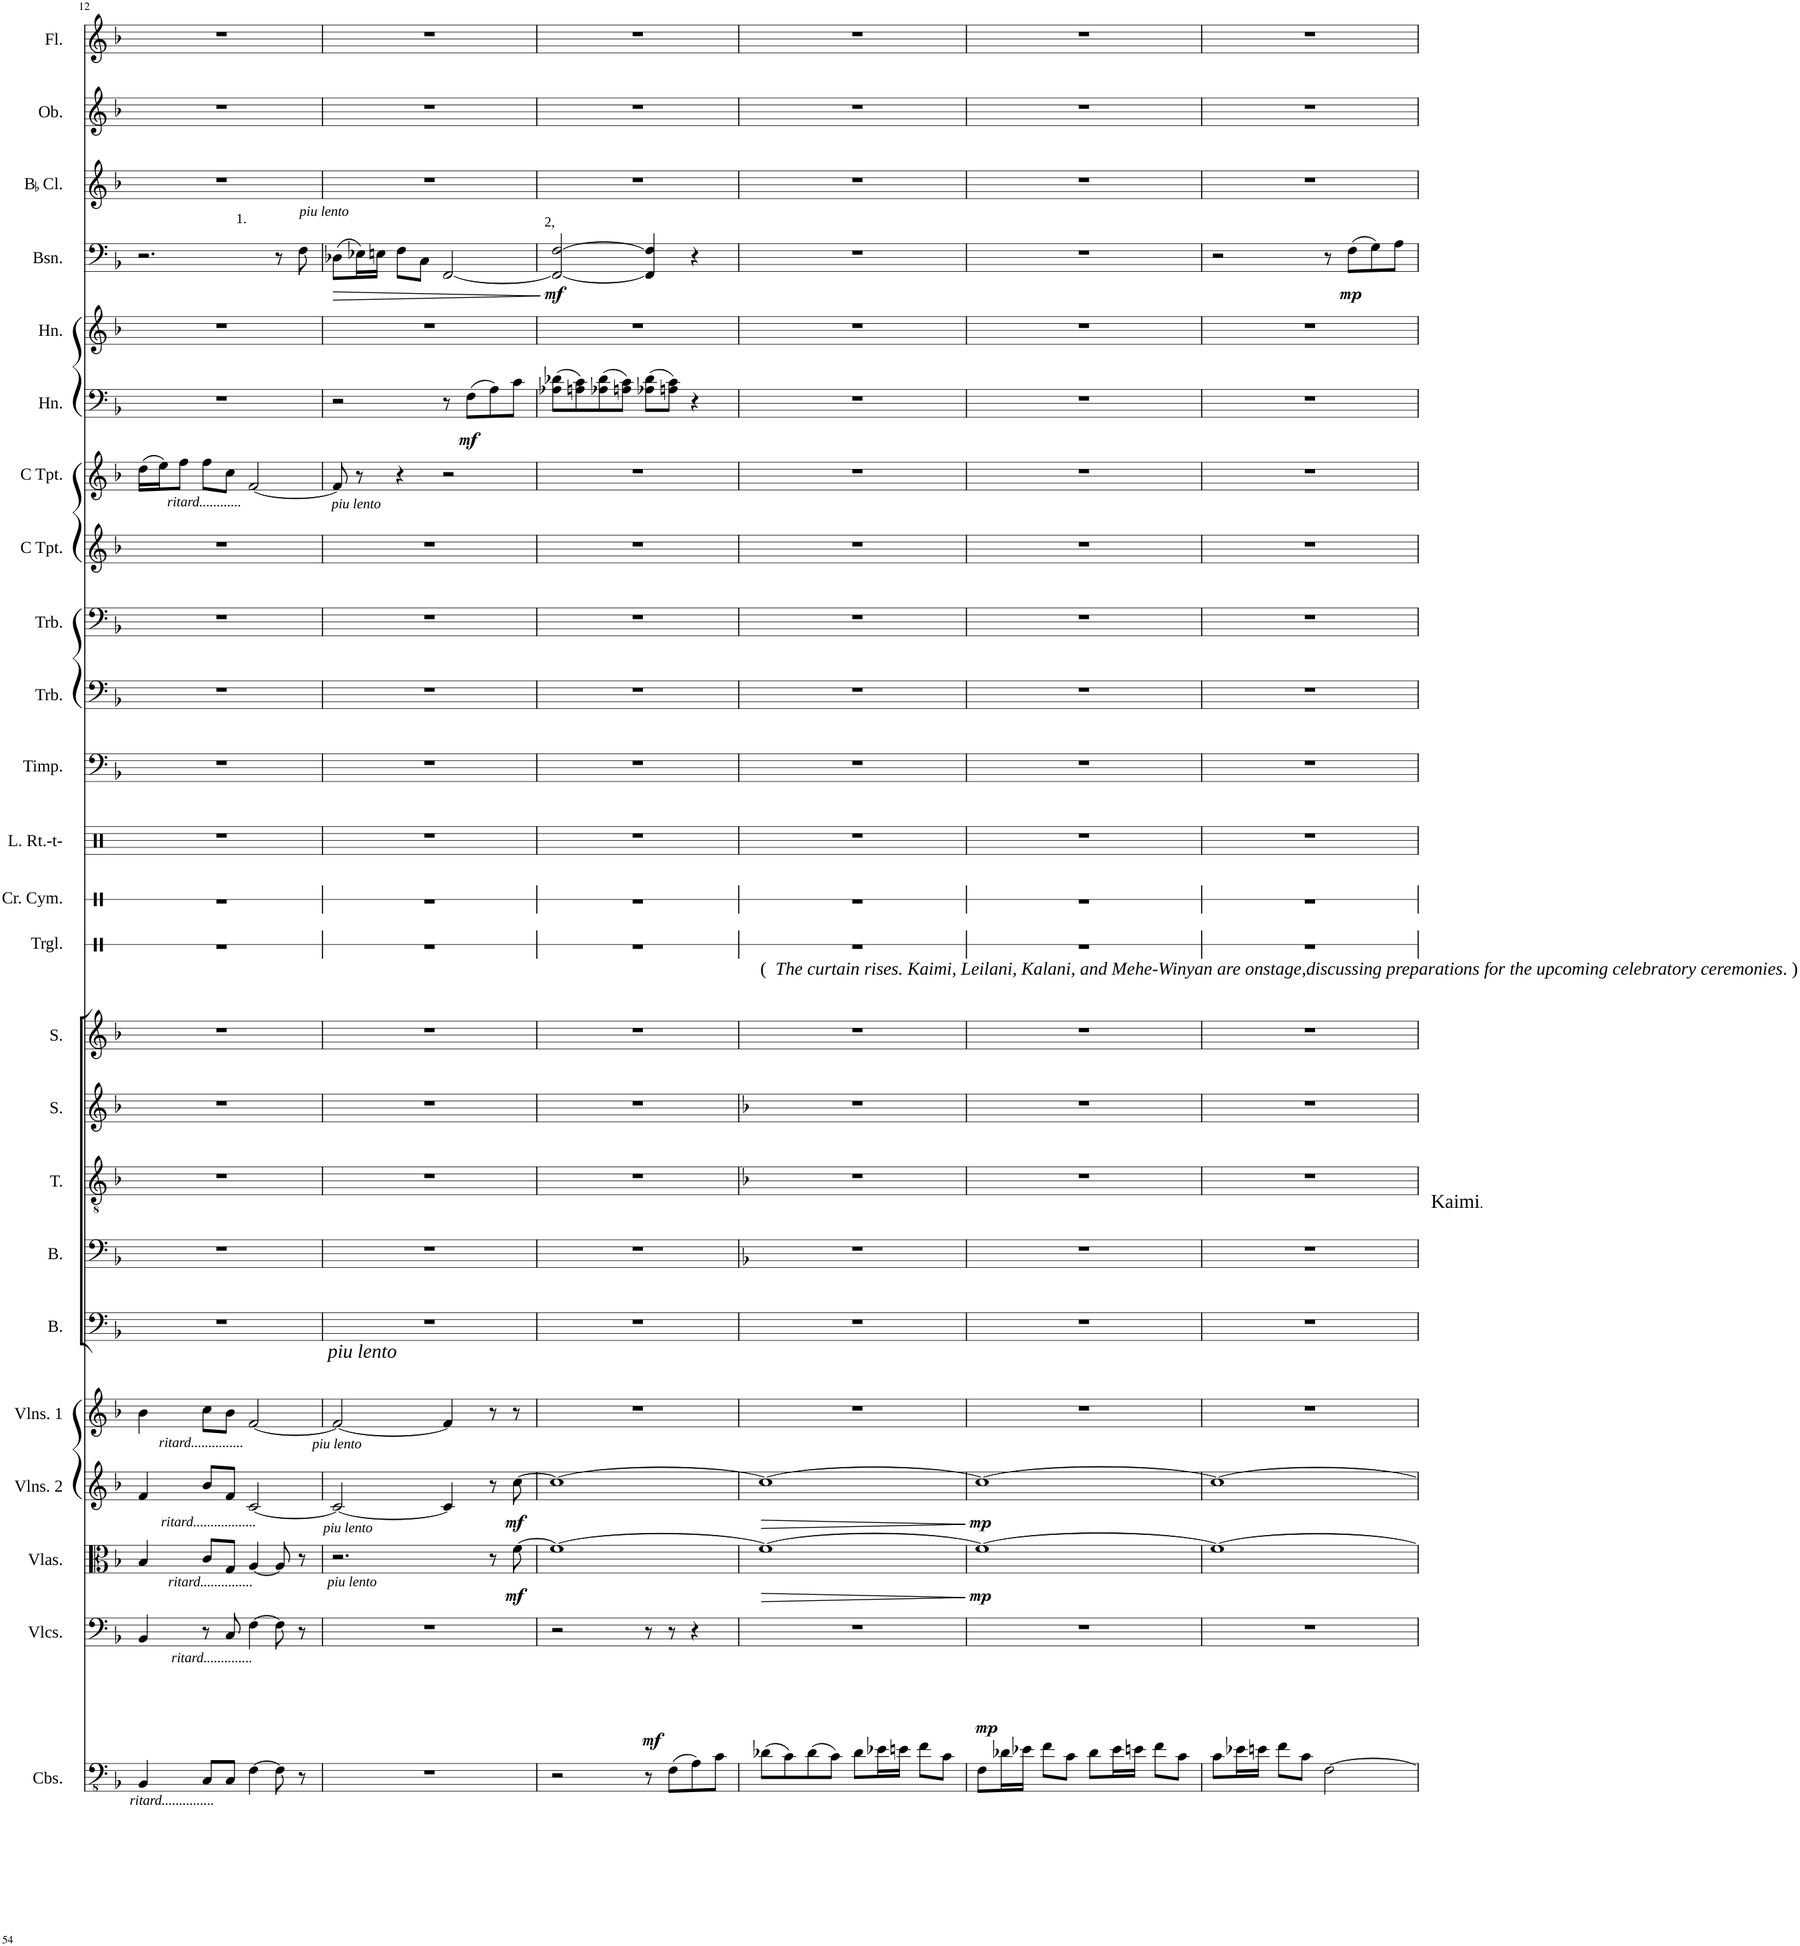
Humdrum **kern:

**kern	**kern	**dynam	**kern	**dynam	**kern	**dynam	**kern	**kern	**kern	**kern	**kern	**kern	**kern	**kern	**kern	**kern	**kern	**kern	**kern	**kern	**kern	**dynam	**kern	**kern	**dynam	**kern	**kern	**kern
*part24	*part23	*part23	*part22	*part22	*part21	*part21	*part20	*part19	*part18	*part17	*part16	*part15	*part14	*part13	*part12	*part11	*part10	*part9	*part8	*part7	*part6	*part6	*part5	*part4	*part4	*part3	*part2	*part1
*staff24	*staff23	*staff23	*staff22	*staff22	*staff21	*staff21	*staff20	*staff19	*staff18	*staff17	*staff16	*staff15	*staff14	*staff13	*staff12	*staff11	*staff10	*staff9	*staff8	*staff7	*staff6	*staff6	*staff5	*staff4	*staff4	*staff3	*staff2	*staff1
*I"Contrabasses	*I"Violoncellos	*	*I"Violas	*	*I"Violins 2	*	*I"Violins 1	*I"Bass	*I"Bass	*I"Tenor	*I"Soprano	*I"Soprano	*I"Triangle	*I"Crash Cymbal	*I"Low Roto-toms	*I"Timpani	*I"Trombone	*I"Trombone	*I"C Trumpet	*I"C Trumpet	*I"Horn	*	*I"Horn	*I"Bassoon	*	*I"BaccidentalFlat Clarinet	*I"Oboe	*I"Flute
*I'Cbs.	*I'Vlcs.	*	*I'Vlas.	*	*I'Vlns. 2	*	*I'Vlns. 1	*I'B.	*I'B.	*I'T.	*I'S.	*I'S.	*I'Trgl.	*I'Cr. Cym.	*I'L. Rt.-t-	*I'Timp.	*I'Trb.	*I'Trb.	*I'C Tpt.	*I'C Tpt.	*I'Hn.	*	*I'Hn.	*I'Bsn.	*	*I'BaccidentalFlat Cl.	*I'Ob.	*I'Fl.
!!LO:PB:g=z
*clefFv4	*clefF4	*	*clefC3	*	*clefG2	*	*clefG2	*clefF4	*clefF4	*clefGv2	*clefG2	*clefG2	*clefX	*clefX	*clefX	*clefF4	*clefF4	*clefF4	*clefG2	*clefG2	*clefF4	*	*clefG2	*clefF4	*	*clefG2	*clefG2	*clefG2
*	*	*	*	*	*	*	*	*	*	*	*	*	*	*	*	*	*	*	*	*	*ITrd4c7	*	*ITrd4c7	*	*	*ITrd1c2	*	*
*k[b-]	*k[b-]	*	*k[b-]	*	*k[b-]	*	*k[b-]	*k[b-]	*k[b-]	*k[b-]	*k[b-]	*k[b-]	*k[]	*k[]	*k[b-]	*k[b-]	*k[b-]	*k[b-]	*k[b-]	*k[b-]	*k[b-]	*	*k[b-]	*k[b-]	*	*k[b-]	*k[b-]	*k[b-]
*M4/4	*M4/4	*	*M4/4	*	*M4/4	*	*M4/4	*M4/4	*M4/4	*M4/4	*M4/4	*M4/4	*M4/4	*M4/4	*M4/4	*M4/4	*M4/4	*M4/4	*M4/4	*M4/4	*M4/4	*	*M4/4	*M4/4	*	*M4/4	*M4/4	*M4/4
=12	=12	=12	=12	=12	=12	=12	=12	=12	=12	=12	=12	=12	=12	=12	=12	=12	=12	=12	=12	=12	=12	=12	=12	=12	=12	=12	=12	=12
!	!	!	!	!	!	!	!	!	!	!	!	!	!	!	!	!	!	!	!	!	!	!	!	!LO:TX:a:t=1.	!	!	!	!
!LO:TX:b:i:t=ritard...............	!	!	!	!	!	!	!	!	!	!	!	!	!	!	!	!	!	!	!	!	!	!	!	!	!	!	!	!
4BBB-/	4BB-/	.	4B-/	.	4f/	.	4b-\	1r	1r	1r	1r	1r	1r	1r	1r	1r	1r	1r	1r	(16dd\LL	1r	.	1r	2.r	.	1r	1r	1r
.	.	.	.	.	.	.	.	.	.	.	.	.	.	.	.	.	.	.	.	16ee\J)	.	.	.	.	.	.	.	.
.	.	.	.	.	.	.	.	.	.	.	.	.	.	.	.	.	.	.	.	8ff\J	.	.	.	.	.	.	.	.
8CC/L	8r	.	8c/L	.	8b-/L	.	8cc\L	.	.	.	.	.	.	.	.	.	.	.	.	8ff\L	.	.	.	.	.	.	.	.
8CC/J	8C/	.	8G/J	.	8f/J	.	8b-\J	.	.	.	.	.	.	.	.	.	.	.	.	8cc\J	.	.	.	.	.	.	.	.
!	!	!	!	!	!	!	!	!	!	!	!	!	!	!	!	!	!	!	!	!LO:TX:b:i:t=ritard............	!	!	!	!	!	!	!	!
!	!	!	!	!	!	!	!LO:TX:b:i:t=ritard...............	!	!	!	!	!	!	!	!	!	!	!	!	!	!	!	!	!	!	!	!	!
!	!	!	!	!	!	!	!LO:TX:b:i:t=piu lento	!	!	!	!	!	!	!	!	!	!	!	!	!	!	!	!	!	!	!	!	!
!	!	!	!	!	!LO:TX:b:i:t=ritard..................	!	!	!	!	!	!	!	!	!	!	!	!	!	!	!	!	!	!	!	!	!	!	!
!	!	!	!LO:TX:b:i:t=ritard...............	!	!	!	!	!	!	!	!	!	!	!	!	!	!	!	!	!	!	!	!	!	!	!	!	!
!	!LO:TX:b:i:t=ritard..............	!	!	!	!	!	!	!	!	!	!	!	!	!	!	!	!	!	!	!	!	!	!	!	!	!	!	!
[4FF\	[4F\	.	[4A/	.	[2c/	.	[2f/	.	.	.	.	.	.	.	.	.	.	.	.	[2f/	.	.	.	.	.	.	.	.
8FF\]	8F\]	.	8A/]	.	.	.	.	.	.	.	.	.	.	.	.	.	.	.	.	.	.	.	.	8r	.	.	.	.
!	!	!	!	!	!	!	!	!	!	!	!	!	!	!	!	!	!	!	!	!	!	!	!	!LO:TX:a:i:t=piu lento	!	!	!	!
8r	8r	.	8r	.	.	.	.	.	.	.	.	.	.	.	.	.	.	.	.	.	.	.	.	8F\	.	.	.	.
=13	=13	=13	=13	=13	=13	=13	=13	=13	=13	=13	=13	=13	=13	=13	=13	=13	=13	=13	=13	=13	=13	=13	=13	=13	=13	=13	=13	=13
!	!	!	!	!	!	!	!	!	!	!	!	!	!	!	!	!	!	!	!	!LO:TX:b:i:t=piu lento	!	!	!	!	!	!	!	!
!	!	!	!	!	!	!	!LO:TX:a:i:t=piu lento	!	!	!	!	!	!	!	!	!	!	!	!	!	!	!	!	!	!	!	!	!
!	!	!	!	!	!LO:TX:b:i:t=piu lento	!	!	!	!	!	!	!	!	!	!	!	!	!	!	!	!	!	!	!	!	!	!	!
!	!	!	!LO:TX:b:i:t=piu lento	!	!	!	!	!	!	!	!	!	!	!	!	!	!	!	!	!	!	!	!	!	!	!	!	!
!	!	!	!	!	!	!	!	!	!	!	!	!	!	!	!	!	!	!	!	!	!	!	!	!	!LO:HP:b	!	!	!
1r	1r	.	2.r	.	2c/_	.	2f/_	1r	1r	1r	1r	1r	1r	1r	1r	1r	1r	1r	1r	8f/]	2r	.	1r	(8D-X\L	>	1r	1r	1r
.	.	.	.	.	.	.	.	.	.	.	.	.	.	.	.	.	.	.	.	8r	.	.	.	16E-X\L)	.	.	.	.
.	.	.	.	.	.	.	.	.	.	.	.	.	.	.	.	.	.	.	.	.	.	.	.	16En\JJ	.	.	.	.
.	.	.	.	.	.	.	.	.	.	.	.	.	.	.	.	.	.	.	.	4r	.	.	.	8F\L	.	.	.	.
.	.	.	.	.	.	.	.	.	.	.	.	.	.	.	.	.	.	.	.	.	.	.	.	8C\J	.	.	.	.
.	.	.	.	.	4c/]	.	4f/]	.	.	.	.	.	.	.	.	.	.	.	.	2r	8r	.	.	[2FF/	.	.	.	.
!	!	!	!	!	!	!	!	!	!	!	!	!	!	!	!	!	!	!	!	!	!	!LO:DY:b	!	!	!	!	!	!
.	.	.	.	.	.	.	.	.	.	.	.	.	.	.	.	.	.	.	.	.	(8F\L	mf	.	.	.	.	.	.
.	.	.	8r	.	8r	.	8r	.	.	.	.	.	.	.	.	.	.	.	.	.	8A\)	.	.	.	.	.	.	.
!	!	!	!	!LO:DY:b	!	!LO:DY:b	!	!	!	!	!	!	!	!	!	!	!	!	!	!	!	!	!	!	!	!	!	!
.	.	.	[8f\	mf	[8cc\	mf	8r	.	.	.	.	.	.	.	.	.	.	.	.	.	8c\J	.	.	.	.	.	.	.
.	.	.	.	.	.	.	.	.	.	.	.	.	.	.	.	.	.	.	.	.	.	.	.	.	]	.	.	.
=14	=14	=14	=14	=14	=14	=14	=14	=14	=14	=14	=14	=14	=14	=14	=14	=14	=14	=14	=14	=14	=14	=14	=14	=14	=14	=14	=14	=14
!	!	!	!	!	!	!	!	!	!	!	!	!	!	!	!	!	!	!	!	!	!	!	!	!LO:TX:a:t=2,	!	!	!	!
!	!	!	!	!	!	!	!	!	!	!	!	!	!	!	!	!	!	!	!	!	!	!	!	!	!LO:DY:b	!	!	!
2r	2r	.	1f_	.	1cc_	.	1r	1r	1r	1r	1r	1r	1r	1r	1r	1r	1r	1r	1r	1r	(8A-X\ 8d-X\L	.	1r	2FF/_ [2F/	mf	1r	1r	1r
.	.	.	.	.	.	.	.	.	.	.	.	.	.	.	.	.	.	.	.	.	8An\ 8c\)	.	.	.	.	.	.	.
.	.	.	.	.	.	.	.	.	.	.	.	.	.	.	.	.	.	.	.	.	(8A-X\ 8d-\	.	.	.	.	.	.	.
.	.	.	.	.	.	.	.	.	.	.	.	.	.	.	.	.	.	.	.	.	8An\ 8c\J)	.	.	.	.	.	.	.
8r	8r	.	.	.	.	.	.	.	.	.	.	.	.	.	.	.	.	.	.	.	(8A-X\ 8d-\L	.	.	4FF/] 4F/]	.	.	.	.
!	!	!LO:DY:b	!	!	!	!	!	!	!	!	!	!	!	!	!	!	!	!	!	!	!	!	!	!	!	!	!	!
(8FF\L	8r	mf	.	.	.	.	.	.	.	.	.	.	.	.	.	.	.	.	.	.	8An\ 8c\J)	.	.	.	.	.	.	.
8AA\)	4r	.	.	.	.	.	.	.	.	.	.	.	.	.	.	.	.	.	.	.	4r	.	.	4r	.	.	.	.
8C\J	.	.	.	.	.	.	.	.	.	.	.	.	.	.	.	.	.	.	.	.	.	.	.	.	.	.	.	.
=15	=15	=15	=15	=15	=15	=15	=15	=15	=15	=15	=15	=15	=15	=15	=15	=15	=15	=15	=15	=15	=15	=15	=15	=15	=15	=15	=15	=15
*	*	*	*	*	*	*	*	*	*k[b-]	*k[b-]	*k[b-]	*	*	*	*	*	*	*	*	*	*	*	*	*	*	*	*	*
!	!	!	!	!	!	!	!	!	!	!	!	!LO:TX:a:t=(	!	!	!	!	!	!	!	!	!	!	!	!	!	!	!	!
!	!	!	!	!	!	!	!	!	!	!	!	!LO:TX:a:i:t=The curtain rises. Kaimi, Leilani, Kalani, and Mehe-Winyan are onstage,discussing preparations for the upcoming celebratory ceremonies	!	!	!	!	!	!	!	!	!	!	!	!	!	!	!	!
!	!	!	!	!	!	!	!	!	!	!	!	!LO:TX:a:t=. )	!	!	!	!	!	!	!	!	!	!	!	!	!	!	!	!
!	!	!	!	!	!	!	!	!	!LO:TX:a:t=Kaimi	!	!	!	!	!	!	!	!	!	!	!	!	!	!	!	!	!	!	!
!	!	!	!	!	!	!	!	!	!LO:TX:a:t=.	!	!	!	!	!	!	!	!	!	!	!	!	!	!	!	!	!	!	!
!	!	!	!	!LO:HP:b	!	!LO:HP:b	!	!	!	!	!	!	!	!	!	!	!	!	!	!	!	!	!	!	!	!	!	!
(8D-X\L	1r	.	1f_	>	1cc_	>	1r	1r	1r	1r	1r	1r	1r	1r	1r	1r	1r	1r	1r	1r	1r	.	1r	1r	.	1r	1r	1r
8C\)	.	.	.	.	.	.	.	.	.	.	.	.	.	.	.	.	.	.	.	.	.	.	.	.	.	.	.	.
(8D-\	.	.	.	.	.	.	.	.	.	.	.	.	.	.	.	.	.	.	.	.	.	.	.	.	.	.	.	.
8C\J)	.	.	.	.	.	.	.	.	.	.	.	.	.	.	.	.	.	.	.	.	.	.	.	.	.	.	.	.
8D-\L	.	.	.	.	.	.	.	.	.	.	.	.	.	.	.	.	.	.	.	.	.	.	.	.	.	.	.	.
16E-X\L	.	.	.	.	.	.	.	.	.	.	.	.	.	.	.	.	.	.	.	.	.	.	.	.	.	.	.	.
16En\JJ	.	.	.	.	.	.	.	.	.	.	.	.	.	.	.	.	.	.	.	.	.	.	.	.	.	.	.	.
8F\L	.	.	.	.	.	.	.	.	.	.	.	.	.	.	.	.	.	.	.	.	.	.	.	.	.	.	.	.
8C\J	.	.	.	.	.	.	.	.	.	.	.	.	.	.	.	.	.	.	.	.	.	.	.	.	.	.	.	.
.	.	.	.	]	.	]	.	.	.	.	.	.	.	.	.	.	.	.	.	.	.	.	.	.	.	.	.	.
=16	=16	=16	=16	=16	=16	=16	=16	=16	=16	=16	=16	=16	=16	=16	=16	=16	=16	=16	=16	=16	=16	=16	=16	=16	=16	=16	=16	=16
!	!	!LO:DY:b	!	!LO:DY:b	!	!LO:DY:b	!	!	!	!	!	!	!	!	!	!	!	!	!	!	!	!	!	!	!	!	!	!
8FF\L	1r	mp	1f_	mp	1cc_	mp	1r	1r	1r	1r	1r	1r	1r	1r	1r	1r	1r	1r	1r	1r	1r	.	1r	1r	.	1r	1r	1r
16D-X\L	.	.	.	.	.	.	.	.	.	.	.	.	.	.	.	.	.	.	.	.	.	.	.	.	.	.	.	.
16E-X\JJ	.	.	.	.	.	.	.	.	.	.	.	.	.	.	.	.	.	.	.	.	.	.	.	.	.	.	.	.
8F\L	.	.	.	.	.	.	.	.	.	.	.	.	.	.	.	.	.	.	.	.	.	.	.	.	.	.	.	.
8C\J	.	.	.	.	.	.	.	.	.	.	.	.	.	.	.	.	.	.	.	.	.	.	.	.	.	.	.	.
8D-\L	.	.	.	.	.	.	.	.	.	.	.	.	.	.	.	.	.	.	.	.	.	.	.	.	.	.	.	.
16E-\L	.	.	.	.	.	.	.	.	.	.	.	.	.	.	.	.	.	.	.	.	.	.	.	.	.	.	.	.
16En\JJ	.	.	.	.	.	.	.	.	.	.	.	.	.	.	.	.	.	.	.	.	.	.	.	.	.	.	.	.
8F\L	.	.	.	.	.	.	.	.	.	.	.	.	.	.	.	.	.	.	.	.	.	.	.	.	.	.	.	.
8C\J	.	.	.	.	.	.	.	.	.	.	.	.	.	.	.	.	.	.	.	.	.	.	.	.	.	.	.	.
=17	=17	=17	=17	=17	=17	=17	=17	=17	=17	=17	=17	=17	=17	=17	=17	=17	=17	=17	=17	=17	=17	=17	=17	=17	=17	=17	=17	=17
8C\L	1r	.	1f_	.	1cc_	.	1r	1r	1r	1r	1r	1r	1r	1r	1r	1r	1r	1r	1r	1r	1r	.	1r	2r	.	1r	1r	1r
16E-X\L	.	.	.	.	.	.	.	.	.	.	.	.	.	.	.	.	.	.	.	.	.	.	.	.	.	.	.	.
16En\JJ	.	.	.	.	.	.	.	.	.	.	.	.	.	.	.	.	.	.	.	.	.	.	.	.	.	.	.	.
8F\L	.	.	.	.	.	.	.	.	.	.	.	.	.	.	.	.	.	.	.	.	.	.	.	.	.	.	.	.
8C\J	.	.	.	.	.	.	.	.	.	.	.	.	.	.	.	.	.	.	.	.	.	.	.	.	.	.	.	.
[2FF\	.	.	.	.	.	.	.	.	.	.	.	.	.	.	.	.	.	.	.	.	.	.	.	8r	.	.	.	.
!	!	!	!	!	!	!	!	!	!	!	!	!	!	!	!	!	!	!	!	!	!	!	!	!	!LO:DY:b	!	!	!
.	.	.	.	.	.	.	.	.	.	.	.	.	.	.	.	.	.	.	.	.	.	.	.	(8F\L	mp	.	.	.
.	.	.	.	.	.	.	.	.	.	.	.	.	.	.	.	.	.	.	.	.	.	.	.	8G\)	.	.	.	.
.	.	.	.	.	.	.	.	.	.	.	.	.	.	.	.	.	.	.	.	.	.	.	.	8A\J	.	.	.	.
=	=	=	=	=	=	=	=	=	=	=	=	=	=	=	=	=	=	=	=	=	=	=	=	=	=	=	=	=
*-	*-	*-	*-	*-	*-	*-	*-	*-	*-	*-	*-	*-	*-	*-	*-	*-	*-	*-	*-	*-	*-	*-	*-	*-	*-	*-	*-	*-
